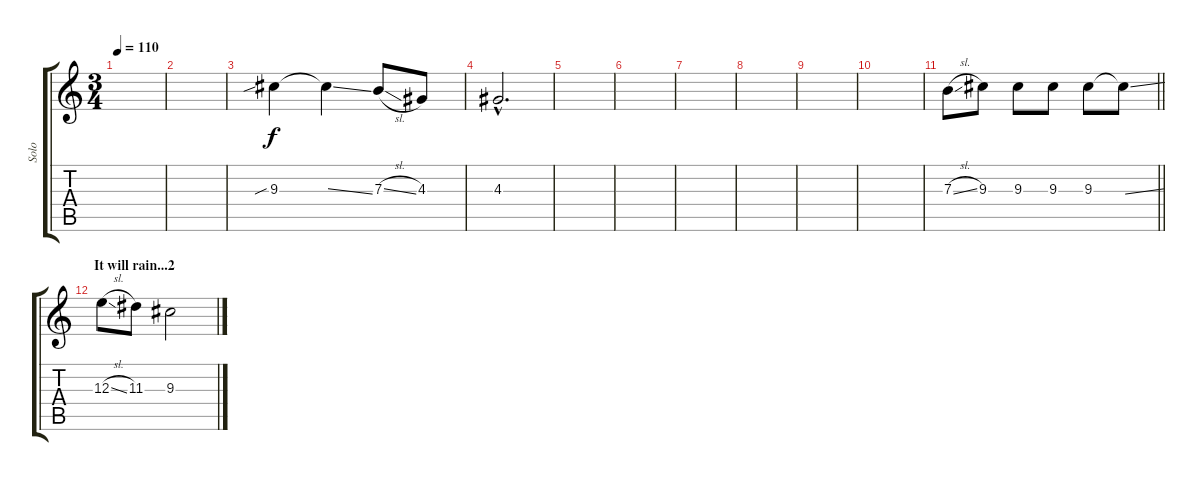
\track ("Solo" "Solo") {instrument electricguitarjazz}
\staff {score tabs}
\tuning (Db4 Ab3 E3 B2 Gb2 Db2) {hide}
\ts (3 4)
\tempo 110
\clef g2
\ks c
|
|
9.3{sib}.4 9.3{ss t}.4 7.3{sl}.8 4.3.8 |
4.3{hac}.2{d} |
|
|
|
|
|
|
\barLineRight lightlight
7.3{sl}.8 9.3.8 9.3.8 9.3.8 9.3.8 9.3{ss t}.8 |
\section ("" "It will rain...2")
12.3{sl}.8 11.3.8 9.3.2
